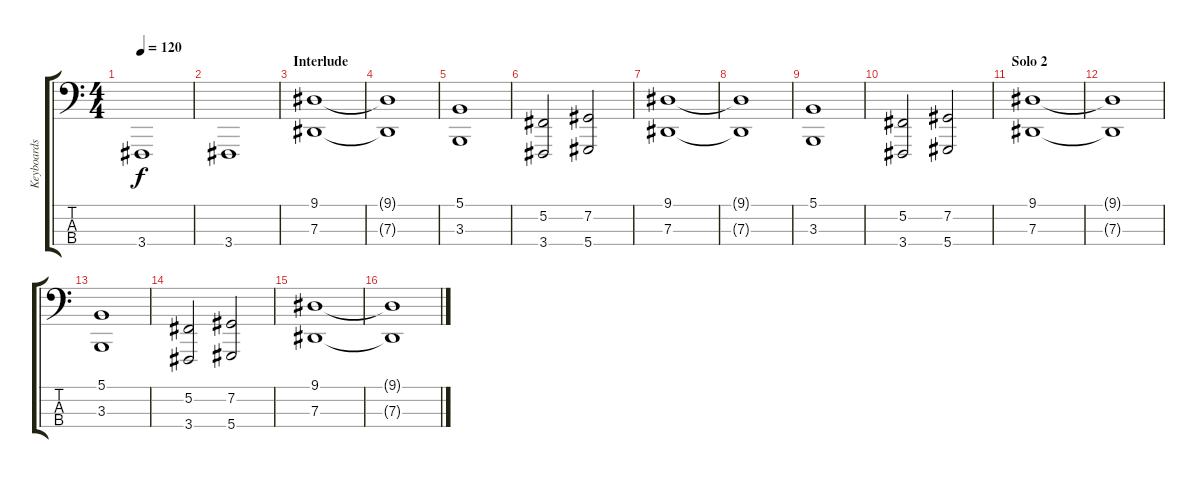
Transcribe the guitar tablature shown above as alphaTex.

\track ("Keyboards" "Keyboards") {instrument stringensemble1}
\staff {score tabs}
\tuning (Gb2 Db2 Ab1 Eb1) {hide}
\ts (4 4)
\tempo 120
\clef f4
\ks c
3.4.1{dy f} |
3.4.1 |
\section ("" "Interlude")
(9.1 7.3).1 |
(9.1{t} 7.3{t}).1 |
(5.1 3.3).1 |
(5.2 3.4).2 (7.2 5.4).2 |
(9.1 7.3).1 |
(9.1{t} 7.3{t}).1 |
(5.1 3.3).1 |
(5.2 3.4).2 (7.2 5.4).2 |
\section ("" "Solo 2")
(9.1 7.3).1 |
(9.1{t} 7.3{t}).1 |
(5.1 3.3).1 |
(5.2 3.4).2 (7.2 5.4).2 |
(9.1 7.3).1 |
(9.1{t} 7.3{t}).1
